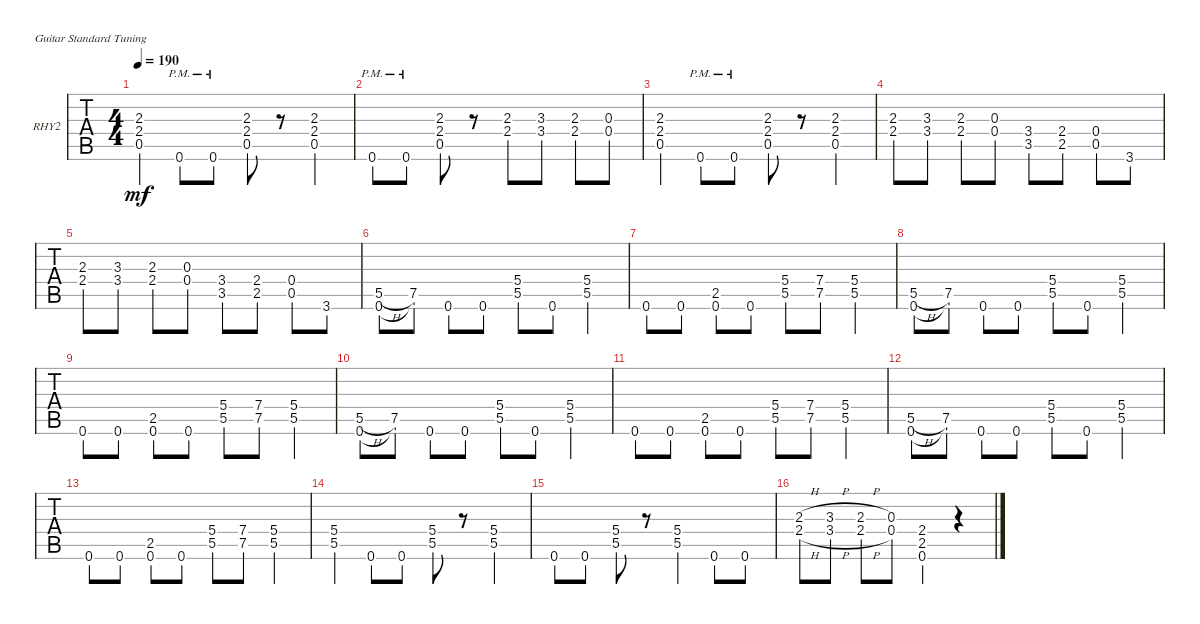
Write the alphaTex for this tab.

\defaultSystemsLayout 4
\bracketExtendMode groupsimilarinstruments
\firstSystemTrackNameOrientation horizontal
\otherSystemsTrackNameOrientation horizontal
\track ("Rhythm Guitar 2" "RHY2") {instrument overdrivenguitar}
\staff {tabs}
\tuning (E4 B3 G3 D3 A2 E2)
\ts (4 4)
\tempo 190
\clef g2
\ks c
(0.5 2.4 2.3).4{dy mf} 0.6{pm}.8 0.6{pm}.8 (0.5 2.4 2.3).8 r.8 (0.5 2.4 2.3).4 |
0.6{pm}.8 0.6{pm}.8 (0.5 2.4 2.3).8 r.8 (2.4 2.3).8 (3.4 3.3).8 (2.4 2.3).8 (0.4 0.3).8 |
(0.5 2.4 2.3).4 0.6{pm}.8 0.6{pm}.8 (0.5 2.4 2.3).8 r.8 (0.5 2.4 2.3).4 |
(2.3 2.4).8 (3.3 3.4).8 (2.4 2.3).8 (0.4 0.3).8 (3.4 3.5).8 (2.4 2.5).8 (0.4 0.5).8 3.6.8 |
(2.3 2.4).8 (3.3 3.4).8 (2.4 2.3).8 (0.4 0.3).8 (3.4 3.5).8 (2.4 2.5).8 (0.4 0.5).8 3.6.8 |
(0.6 5.5{h}).8 (7.5 0.6{t}).8 0.6.8 0.6.8 (5.5 5.4).8 0.6.8 (5.5 5.4).4 |
0.6.8 0.6.8 (2.5 0.6).8 0.6.8 (5.5 5.4).8 (7.5 7.4).8 (5.5 5.4).4 |
(0.6 5.5{h}).8 (7.5 0.6{t}).8 0.6.8 0.6.8 (5.5 5.4).8 0.6.8 (5.5 5.4).4 |
0.6.8 0.6.8 (2.5 0.6).8 0.6.8 (5.5 5.4).8 (7.5 7.4).8 (5.5 5.4).4 |
(0.6 5.5{h}).8 (7.5 0.6{t}).8 0.6.8 0.6.8 (5.5 5.4).8 0.6.8 (5.5 5.4).4 |
0.6.8 0.6.8 (2.5 0.6).8 0.6.8 (5.5 5.4).8 (7.5 7.4).8 (5.5 5.4).4 |
(0.6 5.5{h}).8 (7.5 0.6{t}).8 0.6.8 0.6.8 (5.5 5.4).8 0.6.8 (5.5 5.4).4 |
0.6.8 0.6.8 (2.5 0.6).8 0.6.8 (5.5 5.4).8 (7.5 7.4).8 (5.5 5.4).4 |
(5.5 5.4).4 0.6.8 0.6.8 (5.5 5.4).8 r.8 (5.5 5.4).4 |
0.6.8 0.6.8 (5.5 5.4).8 r.8 (5.5 5.4).4 0.6.8 0.6.8 |
(2.4{h} 2.3{h}).8 (3.4{h} 3.3{h}).8 (2.4{h} 2.3{h}).8 (0.4 0.3).8 (0.6 2.5 2.4).4 r.4
